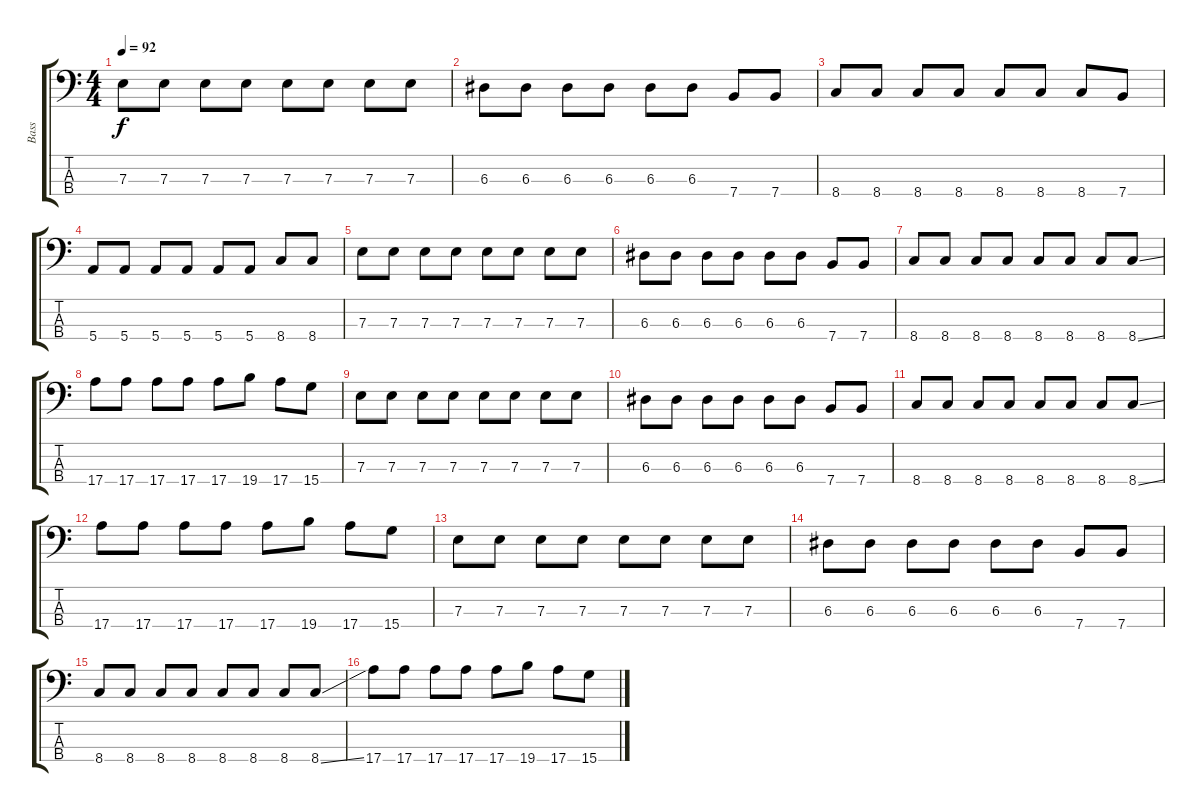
\track ("Bass" "Bass") {instrument electricbassfinger}
\staff {score tabs}
\tuning (G2 D2 A1 E1) {hide}
\ts (4 4)
\tempo 92
\clef f4
\ks c
7.3.8{dy f} 7.3.8 7.3.8 7.3.8 7.3.8 7.3.8 7.3.8 7.3.8 |
6.3.8 6.3.8 6.3.8 6.3.8 6.3.8 6.3.8 7.4.8 7.4.8 |
8.4.8 8.4.8 8.4.8 8.4.8 8.4.8 8.4.8 8.4.8 7.4.8 |
5.4.8 5.4.8 5.4.8 5.4.8 5.4.8 5.4.8 8.4.8 8.4.8 |
7.3.8 7.3.8 7.3.8 7.3.8 7.3.8 7.3.8 7.3.8 7.3.8 |
6.3.8 6.3.8 6.3.8 6.3.8 6.3.8 6.3.8 7.4.8 7.4.8 |
8.4.8 8.4.8 8.4.8 8.4.8 8.4.8 8.4.8 8.4.8 8.4{ss}.8 |
17.4.8 17.4.8 17.4.8 17.4.8 17.4.8 19.4.8 17.4.8 15.4.8 |
7.3.8 7.3.8 7.3.8 7.3.8 7.3.8 7.3.8 7.3.8 7.3.8 |
6.3.8 6.3.8 6.3.8 6.3.8 6.3.8 6.3.8 7.4.8 7.4.8 |
8.4.8 8.4.8 8.4.8 8.4.8 8.4.8 8.4.8 8.4.8 8.4{ss}.8 |
17.4.8 17.4.8 17.4.8 17.4.8 17.4.8 19.4.8 17.4.8 15.4.8 |
7.3.8 7.3.8 7.3.8 7.3.8 7.3.8 7.3.8 7.3.8 7.3.8 |
6.3.8 6.3.8 6.3.8 6.3.8 6.3.8 6.3.8 7.4.8 7.4.8 |
8.4.8 8.4.8 8.4.8 8.4.8 8.4.8 8.4.8 8.4.8 8.4{ss}.8 |
17.4.8 17.4.8 17.4.8 17.4.8 17.4.8 19.4.8 17.4.8 15.4.8
